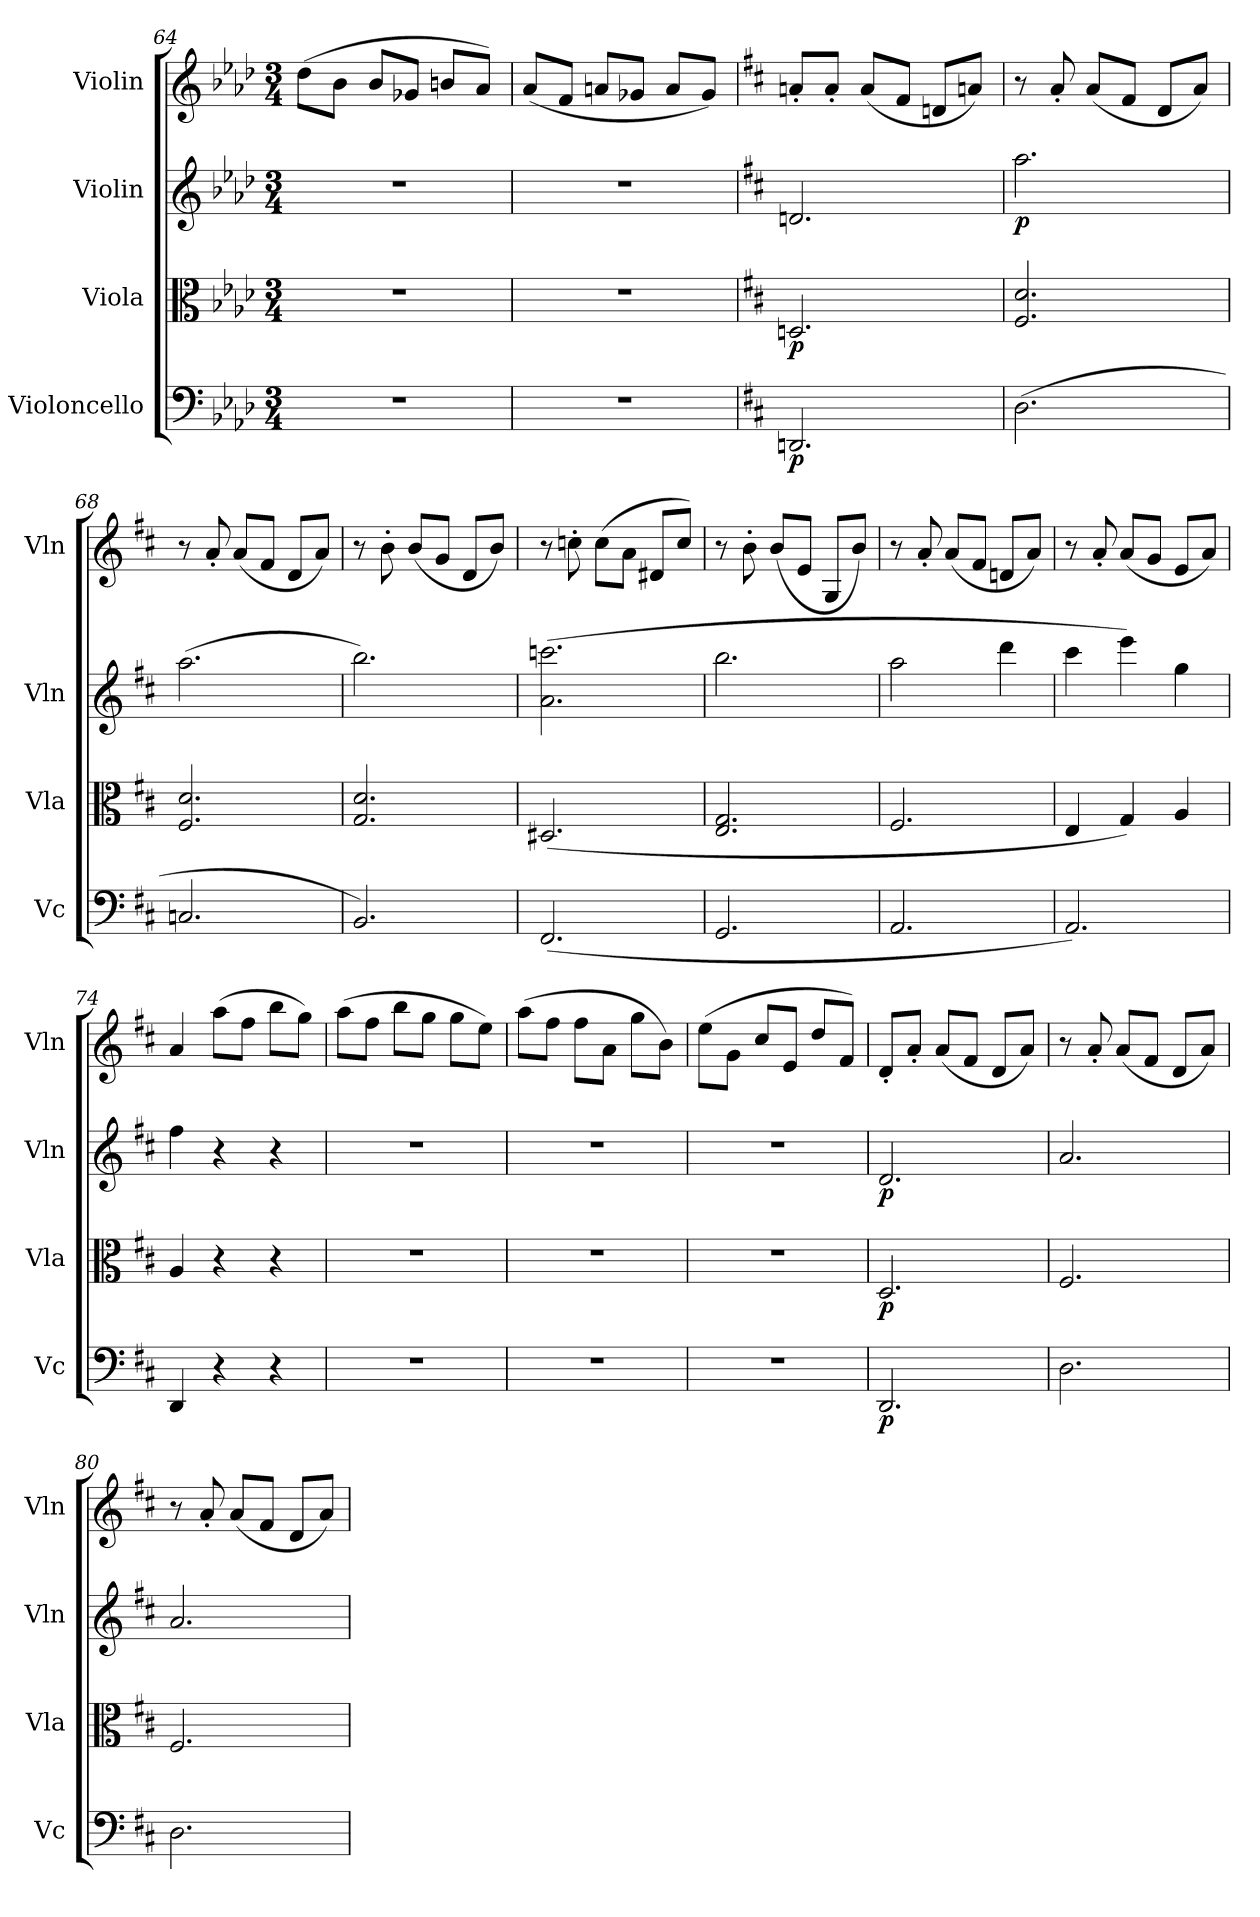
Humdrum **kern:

**kern	**dynam	**kern	**dynam	**kern	**dynam	**kern
*part4	*part4	*part3	*part3	*part2	*part2	*part1
*staff4	*staff4	*staff3	*staff3	*staff2	*staff2	*staff1
*I"Violoncello	*	*I"Viola	*	*I"Violin	*	*I"Violin
*I'Vc	*	*I'Vla	*	*I'Vln	*	*I'Vln
*clefF4	*	*clefC3	*	*clefG2	*	*clefG2
*k[b-e-a-d-]	*	*k[b-e-a-d-]	*	*k[b-e-a-d-]	*	*k[b-e-a-d-]
*f:	*	*f:	*	*f:	*	*f:
*M3/4	*	*M3/4	*	*M3/4	*	*M3/4
=64	=64	=64	=64	=64	=64	=64
2.r	.	2.r	.	2.r	.	(8dd-\L
.	.	.	.	.	.	8b-\J
.	.	.	.	.	.	8b-/L
.	.	.	.	.	.	8g-X/J
.	.	.	.	.	.	8bn/L
.	.	.	.	.	.	8a-/J)
=65	=65	=65	=65	=65	=65	=65
2.r	.	2.r	.	2.r	.	(8a-/L
.	.	.	.	.	.	8f/J
.	.	.	.	.	.	8an/L
.	.	.	.	.	.	8g-X/J
.	.	.	.	.	.	8a/L
.	.	.	.	.	.	8g-/J)
=66	=66	=66	=66	=66	=66	=66
*k[f#c#]	*	*k[f#c#]	*	*k[f#c#]	*	*k[f#c#]
2.DDn/	p	2.Dn/	p	2.dn/	.	8an'/L
.	.	.	.	.	.	8a'/J
.	.	.	.	.	.	(8a/L
.	.	.	.	.	.	8f#/J
.	.	.	.	.	.	8dn/L
.	.	.	.	.	.	8an/J)
=67	=67	=67	=67	=67	=67	=67
(2.D\	.	2.F#/ 2.d/	.	2.aa\	p	8r
.	.	.	.	.	.	8a'/
.	.	.	.	.	.	(8a/L
.	.	.	.	.	.	8f#/J
.	.	.	.	.	.	8d/L
.	.	.	.	.	.	8a/J)
=68	=68	=68	=68	=68	=68	=68
2.Cn/	.	2.F#/ 2.d/	.	(2.aa\	.	8r
.	.	.	.	.	.	8a'/
.	.	.	.	.	.	(8a/L
.	.	.	.	.	.	8f#/J
.	.	.	.	.	.	8d/L
.	.	.	.	.	.	8a/J)
=69	=69	=69	=69	=69	=69	=69
2.BB/)	.	2.G/ 2.d/	.	2.bb\)	.	8r
.	.	.	.	.	.	8b'\
.	.	.	.	.	.	(8b/L
.	.	.	.	.	.	8g/J
.	.	.	.	.	.	8d/L
.	.	.	.	.	.	8b/J)
=70	=70	=70	=70	=70	=70	=70
(2.FF#/	.	(2.D#X/	.	(2.a\ 2.cccn\	.	8r
.	.	.	.	.	.	8ccn'\
.	.	.	.	.	.	(8cc\L
.	.	.	.	.	.	8a\J
.	.	.	.	.	.	8d#X/L
.	.	.	.	.	.	8cc/J)
=71	=71	=71	=71	=71	=71	=71
2.GG/	.	2.E/ 2.G/	.	2.bb\	.	8r
.	.	.	.	.	.	8b'\
.	.	.	.	.	.	(8b/L
.	.	.	.	.	.	8e/J
.	.	.	.	.	.	8G/L
.	.	.	.	.	.	8b/J)
=72	=72	=72	=72	=72	=72	=72
2.AA/	.	2.F#/	.	2aa\	.	8r
.	.	.	.	.	.	8a'/
.	.	.	.	.	.	(8a/L
.	.	.	.	.	.	8f#/J
.	.	.	.	4ddd\	.	8dn/L
.	.	.	.	.	.	8a/J)
=73	=73	=73	=73	=73	=73	=73
2.AA/)	.	4E/	.	4ccc#\	.	8r
.	.	.	.	.	.	8a'/
.	.	4G/)	.	4eee\)	.	(8a/L
.	.	.	.	.	.	8g/J
.	.	4A/	.	4gg\	.	8e/L
.	.	.	.	.	.	8a/J)
=74	=74	=74	=74	=74	=74	=74
4DD/	.	4A/	.	4ff#\	.	4a/
4r	.	4r	.	4r	.	(8aa\L
.	.	.	.	.	.	8ff#\J
4r	.	4r	.	4r	.	8bb\L
.	.	.	.	.	.	8gg\J)
=75	=75	=75	=75	=75	=75	=75
2.r	.	2.r	.	2.r	.	(8aa\L
.	.	.	.	.	.	8ff#\J
.	.	.	.	.	.	8bb\L
.	.	.	.	.	.	8gg\J
.	.	.	.	.	.	8gg\L
.	.	.	.	.	.	8ee\J)
=76	=76	=76	=76	=76	=76	=76
2.r	.	2.r	.	2.r	.	(8aa\L
.	.	.	.	.	.	8ff#\J
.	.	.	.	.	.	8ff#\L
.	.	.	.	.	.	8a\J
.	.	.	.	.	.	8gg\L
.	.	.	.	.	.	8b\J)
=77	=77	=77	=77	=77	=77	=77
2.r	.	2.r	.	2.r	.	(8ee\L
.	.	.	.	.	.	8g\J
.	.	.	.	.	.	8cc#/L
.	.	.	.	.	.	8e/J
.	.	.	.	.	.	8dd/L
.	.	.	.	.	.	8f#/J)
=78	=78	=78	=78	=78	=78	=78
2.DD/	p	2.D/	p	2.d/	p	8d'/L
.	.	.	.	.	.	8a'/J
.	.	.	.	.	.	(8a/L
.	.	.	.	.	.	8f#/J
.	.	.	.	.	.	8d/L
.	.	.	.	.	.	8a/J)
=79	=79	=79	=79	=79	=79	=79
2.D\	.	2.F#/	.	2.a/	.	8r
.	.	.	.	.	.	8a'/
.	.	.	.	.	.	(8a/L
.	.	.	.	.	.	8f#/J
.	.	.	.	.	.	8d/L
.	.	.	.	.	.	8a/J)
=80	=80	=80	=80	=80	=80	=80
2.D\	.	2.F#/	.	2.a/	.	8r
.	.	.	.	.	.	8a'/
.	.	.	.	.	.	(8a/L
.	.	.	.	.	.	8f#/J
.	.	.	.	.	.	8d/L
.	.	.	.	.	.	8a/J)
=	=	=	=	=	=	=
*-	*-	*-	*-	*-	*-	*-
